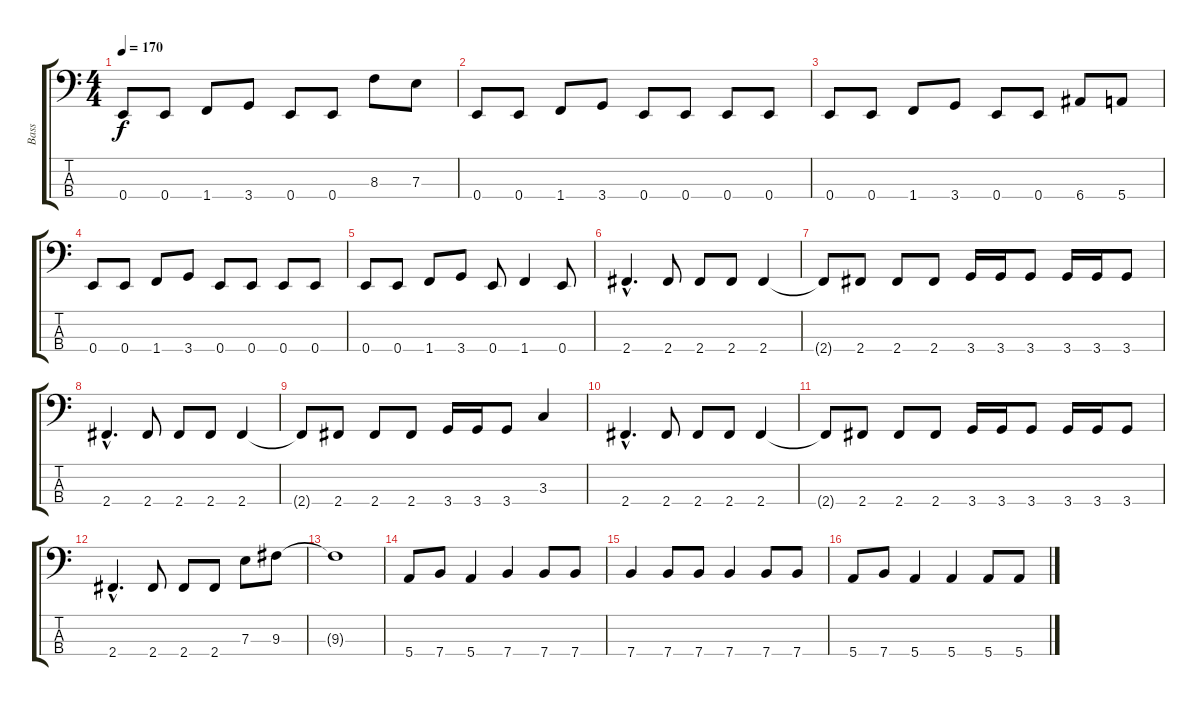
\track ("Bass" "Bass") {instrument slapbass2}
\staff {score tabs}
\tuning (G2 D2 A1 E1) {hide}
\ts (4 4)
\tempo 170
\clef f4
\ks c
0.4.8{dy f} 0.4.8 1.4.8 3.4.8 0.4.8 0.4.8 8.3.8 7.3.8 |
0.4.8 0.4.8 1.4.8 3.4.8 0.4.8 0.4.8 0.4.8 0.4.8 |
0.4.8 0.4.8 1.4.8 3.4.8 0.4.8 0.4.8 6.4.8 5.4.8 |
0.4.8 0.4.8 1.4.8 3.4.8 0.4.8 0.4.8 0.4.8 0.4.8 |
0.4.8 0.4.8 1.4.8 3.4.8 0.4.8 1.4.4 0.4.8 |
2.4{hac}.4{d} 2.4.8 2.4.8 2.4.8 2.4.4 |
2.4{t}.8 2.4.8 2.4.8 2.4.8 3.4.16 3.4.16 3.4.8 3.4.16 3.4.16 3.4.8 |
2.4{hac}.4{d} 2.4.8 2.4.8 2.4.8 2.4.4 |
2.4{t}.8 2.4.8 2.4.8 2.4.8 3.4.16 3.4.16 3.4.8 3.3.4 |
2.4{hac}.4{d} 2.4.8 2.4.8 2.4.8 2.4.4 |
2.4{t}.8 2.4.8 2.4.8 2.4.8 3.4.16 3.4.16 3.4.8 3.4.16 3.4.16 3.4.8 |
2.4{hac}.4{d} 2.4.8 2.4.8 2.4.8 7.3.8 9.3.8 |
9.3{t}.1 |
5.4.8 7.4.8 5.4.4 7.4.4 7.4.8 7.4.8 |
7.4.4 7.4.8 7.4.8 7.4.4 7.4.8 7.4.8 |
5.4.8 7.4.8 5.4.4 5.4.4 5.4.8 5.4.8
